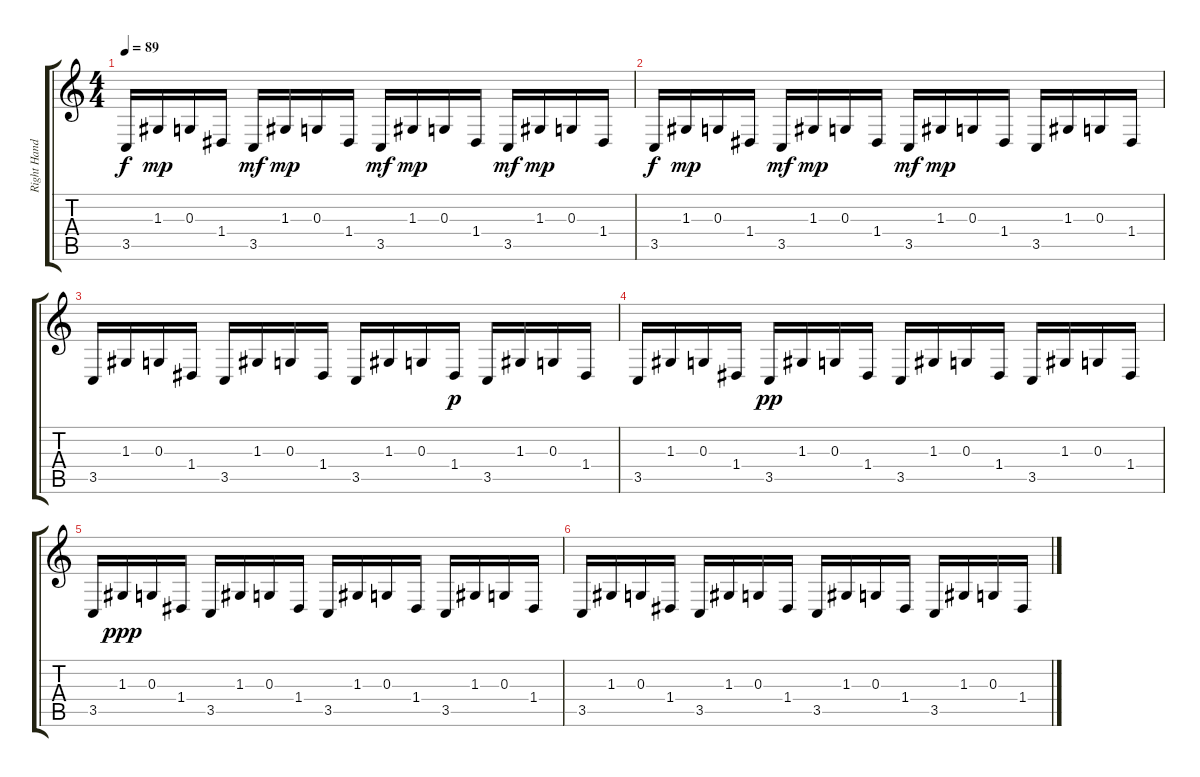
\track ("Right Hand" "Right Hand") {instrument acousticgrandpiano}
\staff {score tabs}
\tuning (E4 B3 G3 D3 A2 E2) {hide}
\ts (4 4)
\tempo 89
\clef g2
\ks c
3.5.16{dy f} 1.3.16{dy mp} 0.3.16 1.4.16 3.5.16{dy mf} 1.3.16{dy mp} 0.3.16 1.4.16 3.5.16{dy mf} 1.3.16{dy mp} 0.3.16 1.4.16 3.5.16{dy mf} 1.3.16{dy mp} 0.3.16 1.4.16 |
3.5.16{dy f} 1.3.16{dy mp} 0.3.16 1.4.16 3.5.16{dy mf} 1.3.16{dy mp} 0.3.16 1.4.16 3.5.16{dy mf} 1.3.16{dy mp} 0.3.16 1.4.16 3.5.16 1.3.16 0.3.16 1.4.16 |
3.5.16 1.3.16 0.3.16 1.4.16 3.5.16 1.3.16 0.3.16 1.4.16 3.5.16 1.3.16 0.3.16 1.4.16{dy p} 3.5.16 1.3.16 0.3.16 1.4.16 |
3.5.16 1.3.16 0.3.16 1.4.16 3.5.16{dy pp} 1.3.16 0.3.16 1.4.16 3.5.16 1.3.16 0.3.16 1.4.16 3.5.16 1.3.16 0.3.16 1.4.16 |
3.5.16 1.3.16{dy ppp} 0.3.16 1.4.16 3.5.16 1.3.16 0.3.16 1.4.16 3.5.16 1.3.16 0.3.16 1.4.16 3.5.16 1.3.16 0.3.16 1.4.16 |
3.5.16 1.3.16 0.3.16 1.4.16 3.5.16 1.3.16 0.3.16 1.4.16 3.5.16 1.3.16 0.3.16 1.4.16 3.5.16 1.3.16 0.3.16 1.4.16
